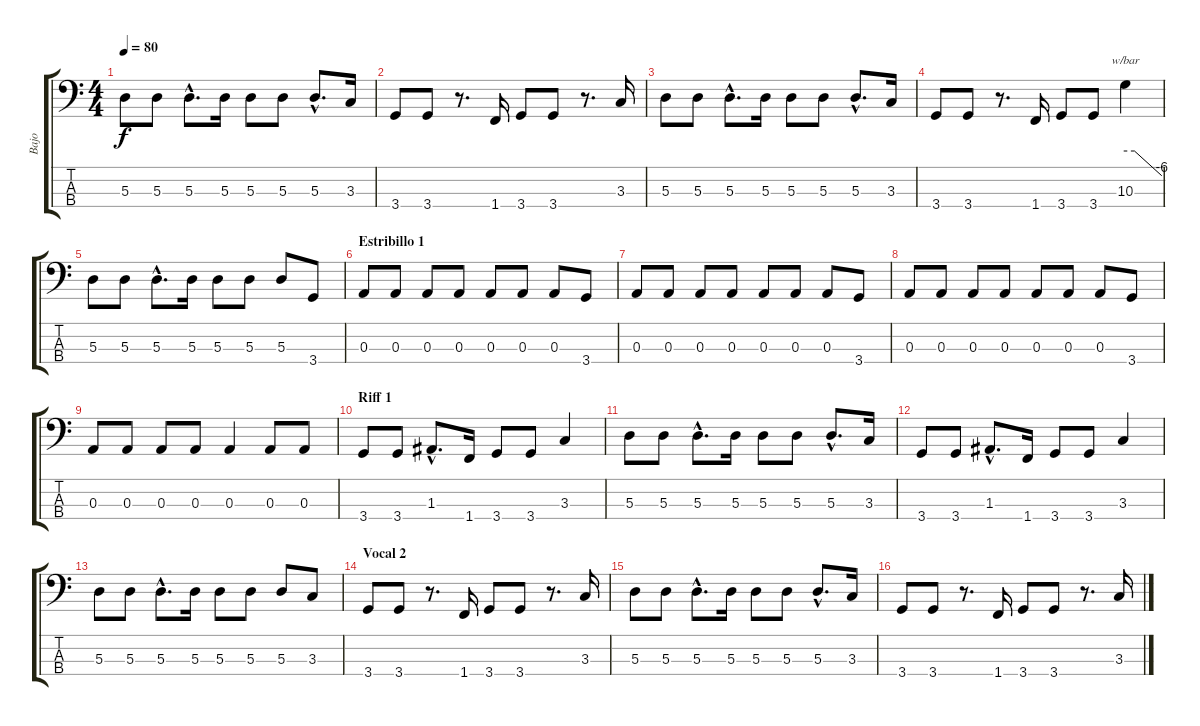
\track ("Bajo" "Bajo") {instrument electricbasspick}
\staff {score tabs}
\tuning (G2 D2 A1 E1) {hide}
\ts (4 4)
\tempo 80
\clef f4
\ks c
5.3.8{dy f} 5.3.8 5.3{hac}.8{d} 5.3.16 5.3.8 5.3.8 5.3{hac}.8{d} 3.3.16 |
3.4.8 3.4.8 r.8{d} 1.4.16 3.4.8 3.4.8 r.8{d} 3.3.16 |
5.3.8 5.3.8 5.3{hac}.8{d} 5.3.16 5.3.8 5.3.8 5.3{hac}.8{d} 3.3.16 |
3.4.8 3.4.8 r.8{d} 1.4.16 3.4.8 3.4.8 10.3.4{tbe (custom default 0 0 15 0 60 -24)} |
5.3.8 5.3.8 5.3{hac}.8{d} 5.3.16 5.3.8 5.3.8 5.3.8 3.4.8 |
\section ("" "Estribillo 1")
0.3.8 0.3.8 0.3.8 0.3.8 0.3.8 0.3.8 0.3.8 3.4.8 |
0.3.8 0.3.8 0.3.8 0.3.8 0.3.8 0.3.8 0.3.8 3.4.8 |
0.3.8 0.3.8 0.3.8 0.3.8 0.3.8 0.3.8 0.3.8 3.4.8 |
0.3.8 0.3.8 0.3.8 0.3.8 0.3.4 0.3.8 0.3.8 |
\section ("" "Riff 1")
3.4.8 3.4.8 1.3{hac}.8{d} 1.4.16 3.4.8 3.4.8 3.3.4 |
5.3.8 5.3.8 5.3{hac}.8{d} 5.3.16 5.3.8 5.3.8 5.3{hac}.8{d} 3.3.16 |
3.4.8 3.4.8 1.3{hac}.8{d} 1.4.16 3.4.8 3.4.8 3.3.4 |
5.3.8 5.3.8 5.3{hac}.8{d} 5.3.16 5.3.8 5.3.8 5.3.8 3.3.8 |
\section ("" "Vocal 2")
3.4.8 3.4.8 r.8{d} 1.4.16 3.4.8 3.4.8 r.8{d} 3.3.16 |
5.3.8 5.3.8 5.3{hac}.8{d} 5.3.16 5.3.8 5.3.8 5.3{hac}.8{d} 3.3.16 |
3.4.8 3.4.8 r.8{d} 1.4.16 3.4.8 3.4.8 r.8{d} 3.3.16
